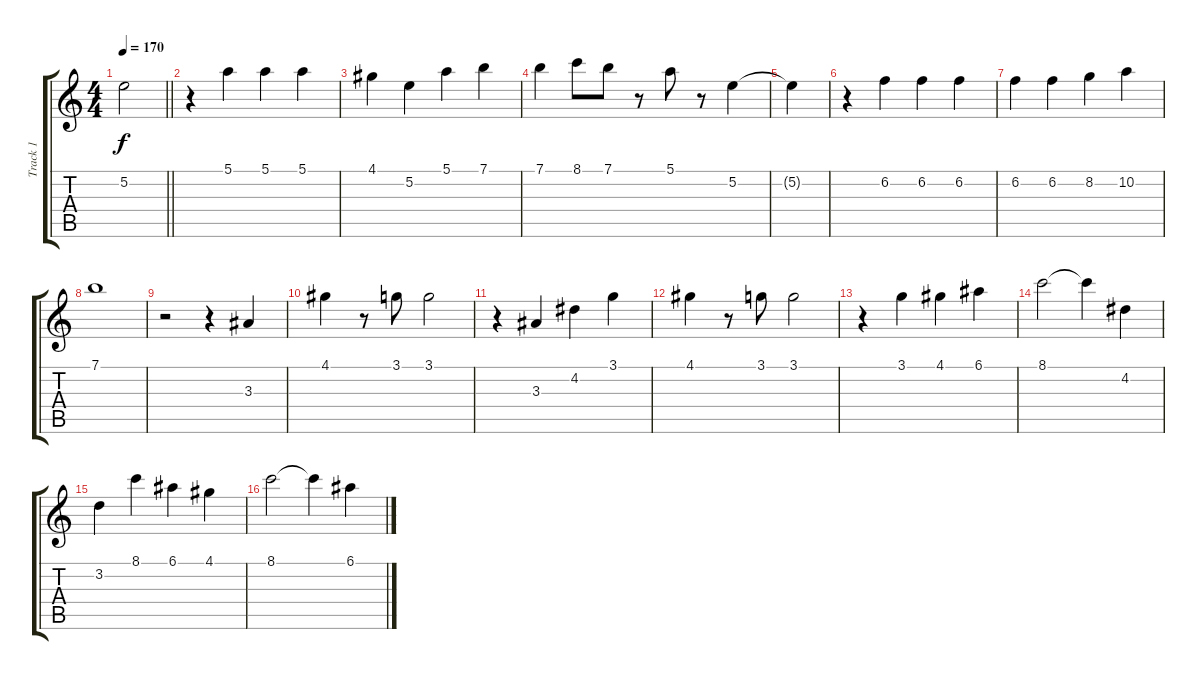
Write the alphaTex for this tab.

\track ("Track 1" "Track 1") {instrument overdrivenguitar}
\staff {score tabs}
\tuning (E4 B3 G3 D3 A2 E2) {hide}
\ts (4 4)
\tempo 170
\clef g2
\barLineRight lightlight
\ks c
5.2{t}.2{dy f} |
r.4 5.1.4 5.1.4 5.1.4 |
4.1.4 5.2.4 5.1.4 7.1.4 |
7.1.4 8.1.8 7.1.8 r.8 5.1.8 r.8 5.2.4 |
5.2{t}.4 |
r.4 6.2.4 6.2.4 6.2.4 |
6.2.4 6.2.4 8.2.4 10.2.4 |
7.1.1 |
r.2 r.4 3.3.4 |
4.1.4 r.8 3.1.8 3.1.2 |
r.4 3.3.4 4.2.4 3.1.4 |
4.1.4 r.8 3.1.8 3.1.2 |
r.4 3.1.4 4.1.4 6.1.4 |
8.1.2 8.1{t}.4 4.2.4 |
3.2.4 8.1.4 6.1.4 4.1.4 |
8.1.2 8.1{t}.4 6.1.4
